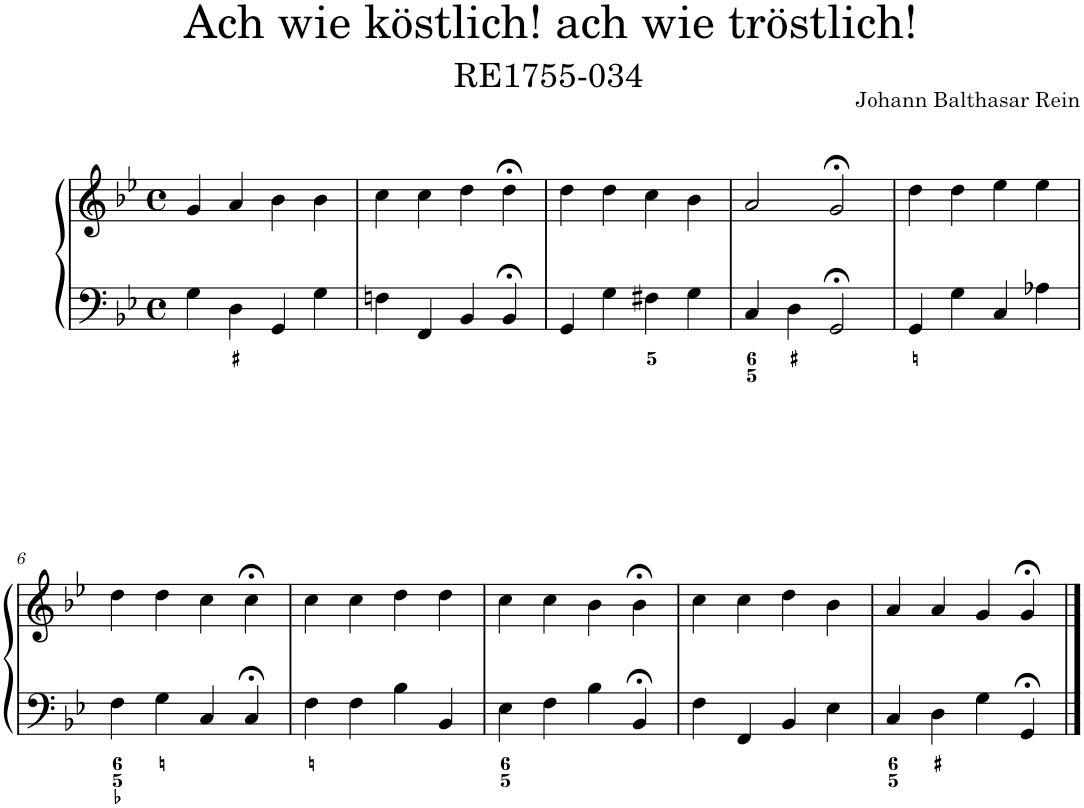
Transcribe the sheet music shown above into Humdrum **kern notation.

**kern	**kern
*part1	*part1
*staff2	*staff1
*I"Piano	*
*I'Pno.	*
*clefF4	*clefG2
*k[b-e-]	*k[b-e-]
*M4/4	*M4/4
*met(c)	*met(c)
=1	=1
4G\	4g/
4D\	4a/
4GG/	4b-\
4G\	4b-\
=2	=2
4Fn\	4cc\
4FF/	4cc\
4BB-/	4dd\
4BB-;</	4dd;<\
=3	=3
4GG/	4dd\
4G\	4dd\
4F#X\	4cc\
4G\	4b-\
=4	=4
4C/	2a/
4D\	.
2GG;</	2g;</
=5	=5
4GG/	4dd\
4G\	4dd\
4C/	4ee-\
4A-X\	4ee-\
!!LO:LB:g=z
=6	=6
4F\	4dd\
4G\	4dd\
4C/	4cc\
4C;</	4cc;<\
=7	=7
4F\	4cc\
4F\	4cc\
4B-\	4dd\
4BB-/	4dd\
=8	=8
4E-\	4cc\
4F\	4cc\
4B-\	4b-\
4BB-;</	4b-;<\
=9	=9
4F\	4cc\
4FF/	4cc\
4BB-/	4dd\
4E-\	4b-\
=10	=10
4C/	4a/
4D\	4a/
4G\	4g/
4GG;</	4g;</
==	==
*-	*-
